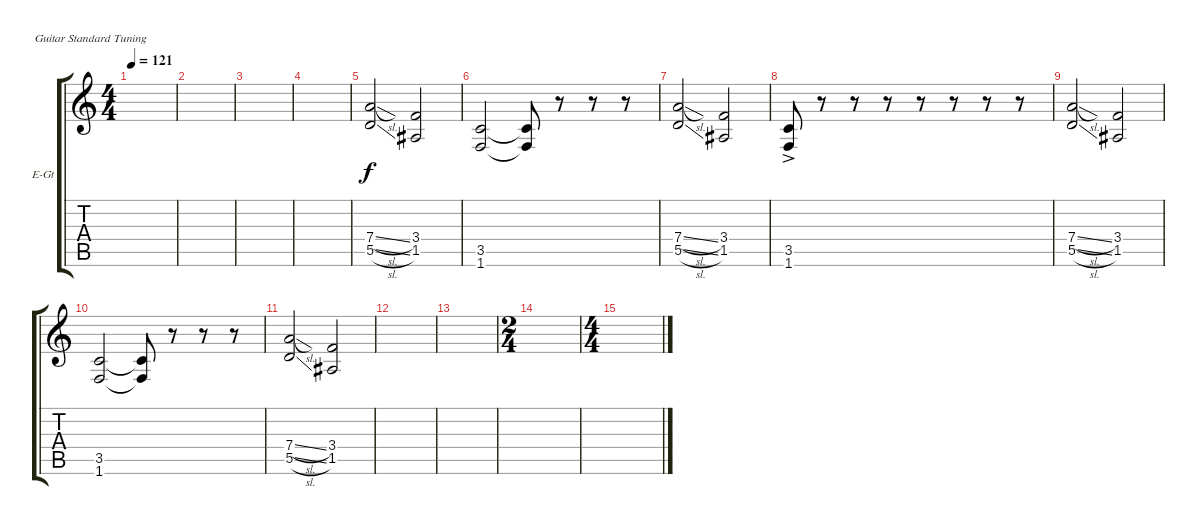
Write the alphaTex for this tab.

\bracketExtendMode groupsimilarinstruments
\firstSystemTrackNameOrientation horizontal
\otherSystemsTrackNameOrientation horizontal
\track ("Lead Guitar" "E-Gt") {instrument distortionguitar}
\staff {score tabs}
\tuning (E4 B3 G3 D3 A2 E2)
\ts (4 4)
\tempo 121
\clef g2
\scale
0.333333
\ks c
|
\scale
0.333333 |
\scale
0.333333 |
\scale
0.333333 |
\scale
0.333333 (5.5{sl} 7.4{sl}).2 (1.5 3.4).2 |
\scale
0.333333 (1.6 3.5).2 (1.6{t} 3.5{t}).8 r.8 r.8 r.8 |
\scale
0.333333 (5.5{sl} 7.4{sl}).2 (3.4 1.5).2 |
\scale
0.333333 (1.6 3.5{ac}).8 r.8 r.8 r.8 r.8 r.8 r.8 r.8 |
\scale
0.333333 (5.5{sl} 7.4{sl}).2 (1.5 3.4).2 |
\scale
0.333333 (1.6 3.5).2 (1.6{t} 3.5{t}).8 r.8 r.8 r.8 |
\scale
0.333333 (5.5{sl} 7.4{sl}).2 (3.4 1.5).2 |
\scale
0.333333 |
\scale
0.333333 |
\ts (2 4)
|
\ts (4 4)
